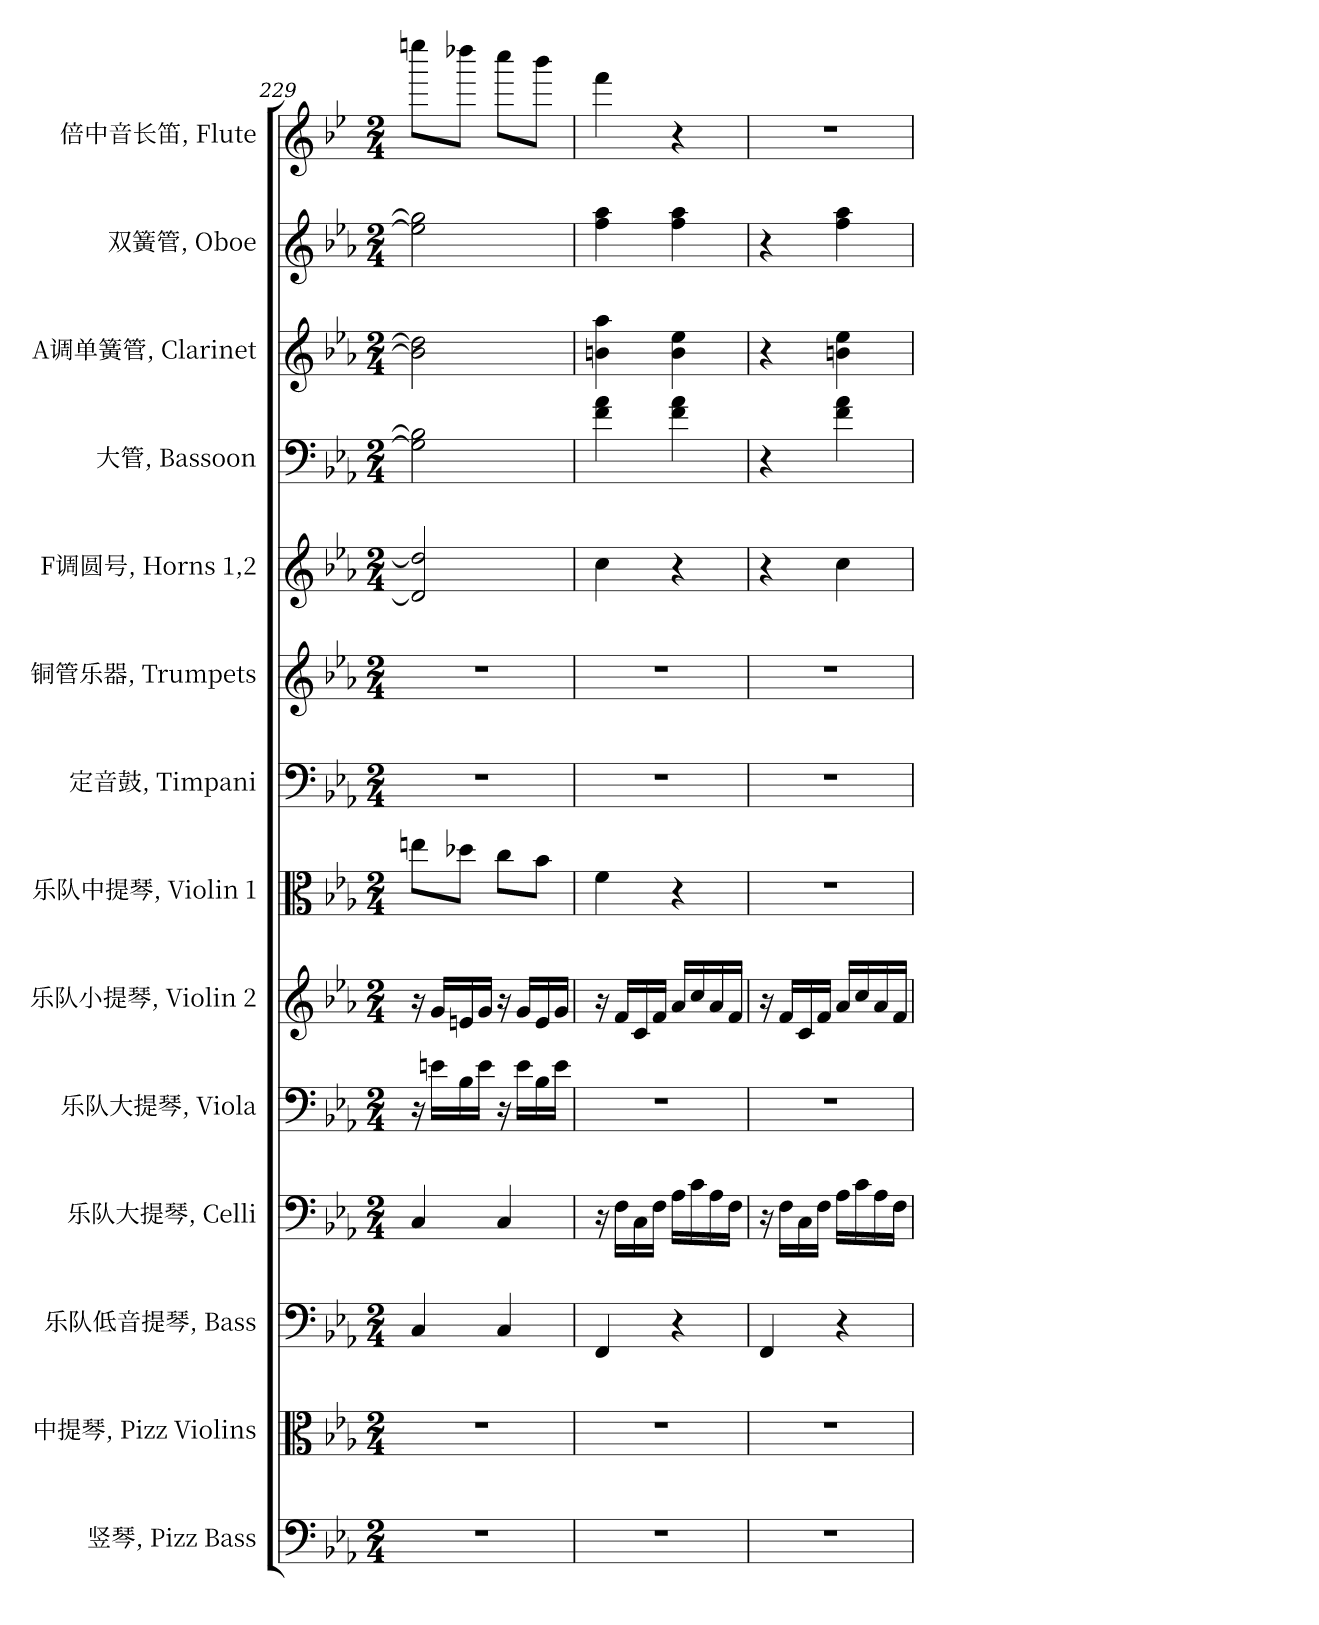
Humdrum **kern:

**kern	**kern	**kern	**kern	**kern	**kern	**kern	**kern	**kern	**kern	**kern	**kern	**kern	**kern
*part14	*part13	*part12	*part11	*part10	*part9	*part8	*part7	*part6	*part5	*part4	*part3	*part2	*part1
*staff14	*staff13	*staff12	*staff11	*staff10	*staff9	*staff8	*staff7	*staff6	*staff5	*staff4	*staff3	*staff2	*staff1
*I"竖琴, Pizz Bass	*I"中提琴, Pizz Violins	*I"乐队低音提琴, Bass	*I"乐队大提琴, Celli	*I"乐队大提琴, Viola	*I"乐队小提琴, Violin 2	*I"乐队中提琴, Violin 1	*I"定音鼓, Timpani	*I"铜管乐器, Trumpets	*I"F调圆号, Horns 1,2	*I"大管, Bassoon	*I"A调单簧管, Clarinet	*I"双簧管, Oboe	*I"倍中音长笛, Flute
*	*	*	*	*	*	*	*I'Timp.	*	*I'F Hn.	*I'Bsn.	*I'A Cl.	*I'Ob.	*
*clefF4	*clefC3	*clefF4	*clefF4	*clefF4	*clefG2	*clefC3	*clefF4	*clefG2	*clefG2	*clefF4	*clefG2	*clefG2	*clefG2
*	*	*ITrd7c12	*	*	*	*	*	*	*ITrd4c7	*	*ITrd2c3	*	*ITrd10c17
*k[b-e-a-]	*k[b-e-a-]	*k[b-e-a-]	*k[b-e-a-]	*k[b-e-a-]	*k[b-e-a-]	*k[b-e-a-]	*k[b-e-a-]	*k[b-e-a-]	*k[b-e-a-d-]	*k[b-e-a-]	*k[]	*k[b-e-a-]	*k[b-e-]
*M2/4	*M2/4	*M2/4	*M2/4	*M2/4	*M2/4	*M2/4	*M2/4	*M2/4	*M2/4	*M2/4	*M2/4	*M2/4	*M2/4
=229	=229	=229	=229	=229	=229	=229	=229	=229	=229	=229	=229	=229	=229
2r	2r	4CC/	4C/	16r	16r	8een\L	2r	2r	2G/] 2g/]	2G\] 2B-\]	2g\] 2b-\]	2ee\] 2gg\]	8eeen\L
.	.	.	.	16en\LL	16g/LL	.	.	.	.	.	.	.	.
.	.	.	.	16B-\	16en/	8dd-X\J	.	.	.	.	.	.	8ddd-X\J
.	.	.	.	16e\JJ	16g/JJ	.	.	.	.	.	.	.	.
.	.	4CC/	4C/	16r	16r	8cc\L	.	.	.	.	.	.	8ccc\L
.	.	.	.	16e\LL	16g/LL	.	.	.	.	.	.	.	.
.	.	.	.	16B-\	16e/	8b-\J	.	.	.	.	.	.	8bb-\J
.	.	.	.	16e\JJ	16g/JJ	.	.	.	.	.	.	.	.
=230	=230	=230	=230	=230	=230	=230	=230	=230	=230	=230	=230	=230	=230
2r	2r	4FFF/	16r	2r	16r	4f\	2r	2r	4f\	4f\ 4a-\	4g#X\ 4ff\	4ff\ 4aa-\	4ff\
.	.	.	16F\LL	.	16f/LL	.	.	.	.	.	.	.	.
.	.	.	16C\	.	16c/	.	.	.	.	.	.	.	.
.	.	.	16F\JJ	.	16f/JJ	.	.	.	.	.	.	.	.
.	.	4r	16A-\LL	.	16a-/LL	4r	.	.	4r	4f\ 4a-\	4g#\ 4cc\	4ff\ 4aa-\	4r
.	.	.	16c\	.	16cc/	.	.	.	.	.	.	.	.
.	.	.	16A-\	.	16a-/	.	.	.	.	.	.	.	.
.	.	.	16F\JJ	.	16f/JJ	.	.	.	.	.	.	.	.
!!LO:PB:g=z
=231	=231	=231	=231	=231	=231	=231	=231	=231	=231	=231	=231	=231	=231
2r	2r	4FFF/	16r	2r	16r	2r	2r	2r	4r	4r	4r	4r	2r
.	.	.	16F\LL	.	16f/LL	.	.	.	.	.	.	.	.
.	.	.	16C\	.	16c/	.	.	.	.	.	.	.	.
.	.	.	16F\JJ	.	16f/JJ	.	.	.	.	.	.	.	.
.	.	4r	16A-\LL	.	16a-/LL	.	.	.	4f\	4f\ 4a-\	4g#X\ 4cc\	4ff\ 4aa-\	.
.	.	.	16c\	.	16cc/	.	.	.	.	.	.	.	.
.	.	.	16A-\	.	16a-/	.	.	.	.	.	.	.	.
.	.	.	16F\JJ	.	16f/JJ	.	.	.	.	.	.	.	.
=	=	=	=	=	=	=	=	=	=	=	=	=	=
*-	*-	*-	*-	*-	*-	*-	*-	*-	*-	*-	*-	*-	*-
